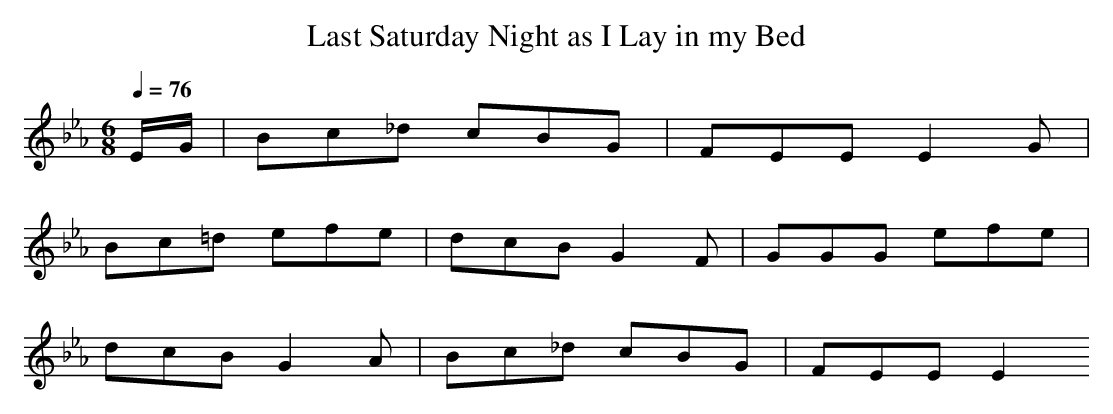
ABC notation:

X:1
T: Last Saturday Night as I Lay in my Bed
M: 6/8
L: 1/8
Q: 1/4=76
K: Eb % 3 flats
V: 1
E/2G/2|Bc_d cBG|FEE E2G|
Bc=d efe|dcB G2F|GGG efe|
dcB G2A|Bc_d cBG|FEE E2
